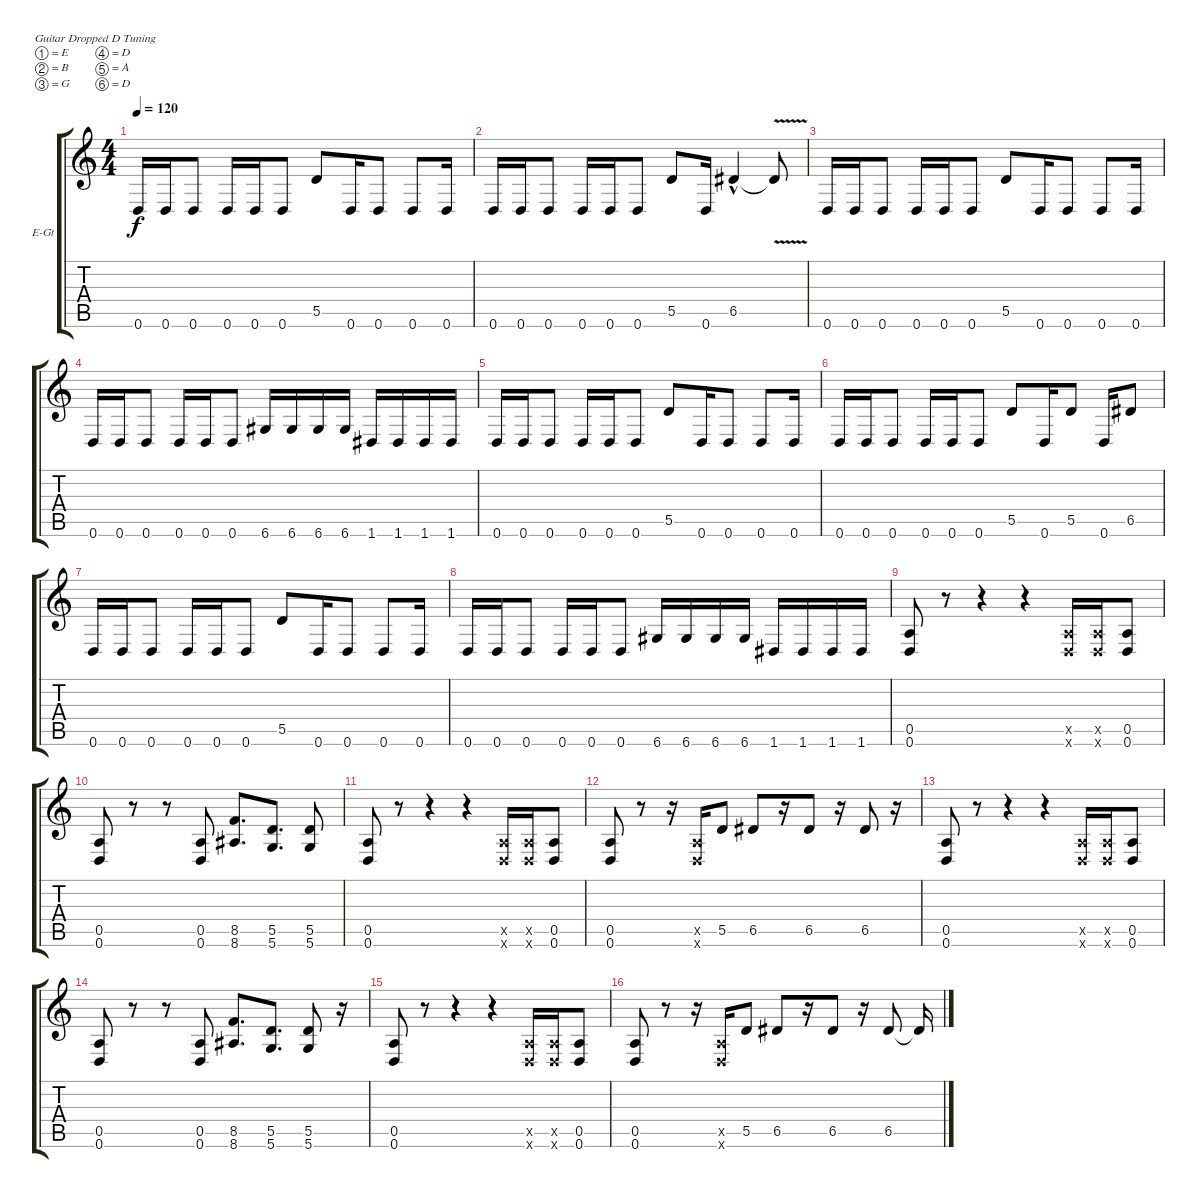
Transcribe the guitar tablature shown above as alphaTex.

\defaultSystemsLayout 4
\bracketExtendMode groupsimilarinstruments
\firstSystemTrackNameOrientation horizontal
\otherSystemsTrackNameOrientation horizontal
\track ("Electric Guitar" "E-Gt") {instrument distortionguitar}
\staff {score tabs}
\tuning (E4 B3 G3 D3 A2 D2)
\ts (4 4)
\tempo 120
\clef g2
\ks c
0.6.16{dy f instrument distortionguitar} 0.6.16 0.6.8 0.6.16 0.6.16 0.6.8 5.5.8 0.6.16 0.6.8 0.6.8 0.6.16 |
0.6.16 0.6.16 0.6.8 0.6.16 0.6.16 0.6.8 5.5.8 0.6.16 6.5{hac}.4 6.5{v t}.8 |
0.6.16 0.6.16 0.6.8 0.6.16 0.6.16 0.6.8 5.5.8 0.6.16 0.6.8 0.6.8 0.6.16 |
0.6.16 0.6.16 0.6.8 0.6.16 0.6.16 0.6.8 6.6.16 6.6.16 6.6.16 6.6.16 1.6.16 1.6.16 1.6.16 1.6.16 |
0.6.16 0.6.16 0.6.8 0.6.16 0.6.16 0.6.8 5.5.8 0.6.16 0.6.8 0.6.8 0.6.16 |
0.6.16 0.6.16 0.6.8 0.6.16 0.6.16 0.6.8 5.5.8 0.6.16 5.5.8 0.6.16 6.5.8 |
0.6.16 0.6.16 0.6.8 0.6.16 0.6.16 0.6.8 5.5.8 0.6.16 0.6.8 0.6.8 0.6.16 |
0.6.16 0.6.16 0.6.8 0.6.16 0.6.16 0.6.8 6.6.16 6.6.16 6.6.16 6.6.16 1.6.16 1.6.16 1.6.16 1.6.16 |
(0.6 0.5).8 r.8 r.4 r.4 (0.6{x} 0.5{x}).16 (0.5{x} 0.6{x}).16 (0.6 0.5).8 |
(0.6 0.5).8 r.8 r.8 (0.6 0.5).8 (8.5 8.6).8{d} (5.6 5.5).8{d} (5.5 5.6).8 |
(0.6 0.5).8 r.8 r.4 r.4 (0.6{x} 0.5{x}).16 (0.5{x} 0.6{x}).16 (0.6 0.5).8 |
(0.6 0.5).8 r.8 r.16 (0.6{x} 0.5{x}).16 5.5.8 6.5.8 r.16 6.5.8 r.16 6.5.8 r.16 |
(0.6 0.5).8 r.8 r.4 r.4 (0.6{x} 0.5{x}).16 (0.5{x} 0.6{x}).16 (0.6 0.5).8 |
(0.6 0.5).8 r.8 r.8 (0.6 0.5).8 (8.5 8.6).8{d} (5.6 5.5).8{d} (5.5 5.6).8 r.16 |
(0.6 0.5).8 r.8 r.4 r.4 (0.6{x} 0.5{x}).16 (0.5{x} 0.6{x}).16 (0.6 0.5).8 |
(0.6 0.5).8 r.8 r.16 (0.6{x} 0.5{x}).16 5.5.8 6.5.8 r.16 6.5.8 r.16 6.5.8 6.5{t}.16
